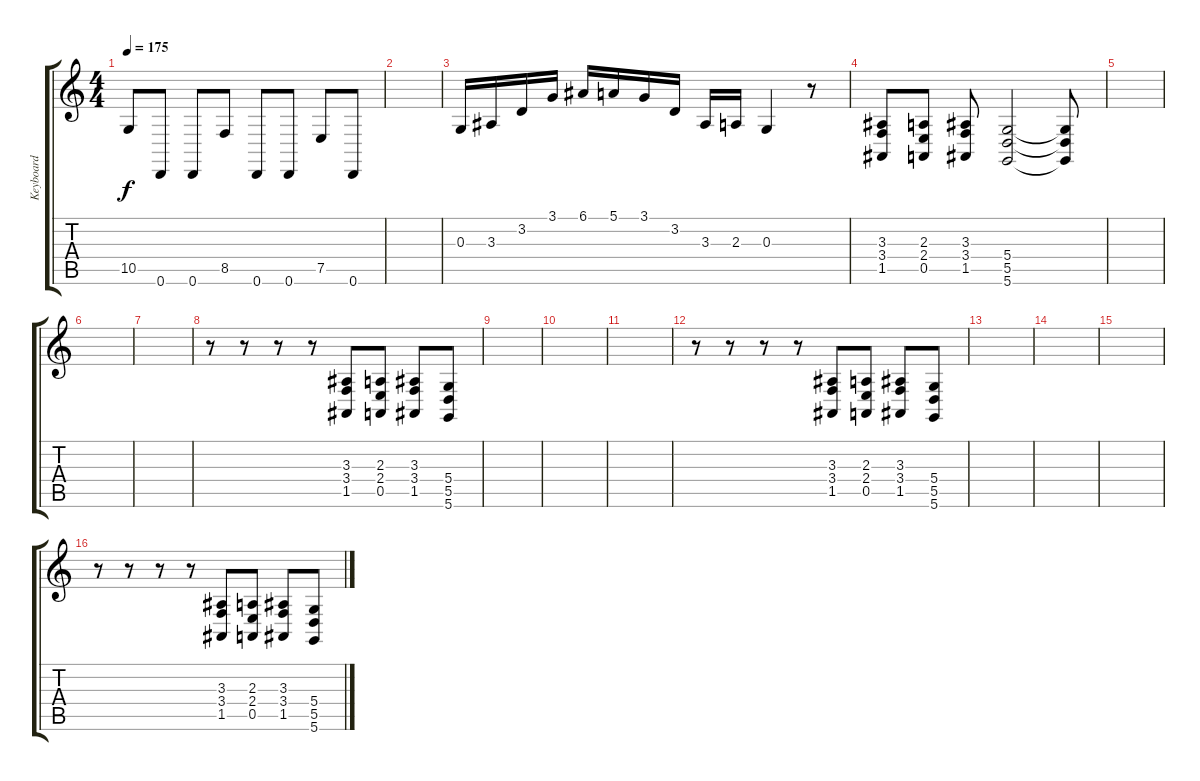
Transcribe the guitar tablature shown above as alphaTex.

\track ("Keyboard" "Keyboard") {instrument harpsichord}
\staff {score tabs}
\tuning (E4 B3 G3 D3 A2 D2) {hide}
\ts (4 4)
\tempo 175
\clef g2
\ks c
10.5.8{dy f} 0.6.8 0.6.8 8.5.8 0.6.8 0.6.8 7.5.8 0.6.8 |
|
0.3.16 3.3.16 3.2.16 3.1.16 6.1.16 5.1.16 3.1.16 3.2.16 3.3.16 2.3.16 0.3.4 r.8 |
(3.3 3.4 1.5).8 (2.3 2.4 0.5).8 (3.3 3.4 1.5).8 (5.4 5.5 5.6).2 (5.4{t} 5.5{t} 5.6{t}).8 |
|
|
|
r.8 r.8 r.8 r.8 (3.3 3.4 1.5).8 (2.3 2.4 0.5).8 (3.3 3.4 1.5).8 (5.4 5.5 5.6).8 |
|
|
|
r.8 r.8 r.8 r.8 (3.3 3.4 1.5).8 (2.3 2.4 0.5).8 (3.3 3.4 1.5).8 (5.4 5.5 5.6).8 |
|
|
|
r.8 r.8 r.8 r.8 (3.3 3.4 1.5).8 (2.3 2.4 0.5).8 (3.3 3.4 1.5).8 (5.4 5.5 5.6).8
